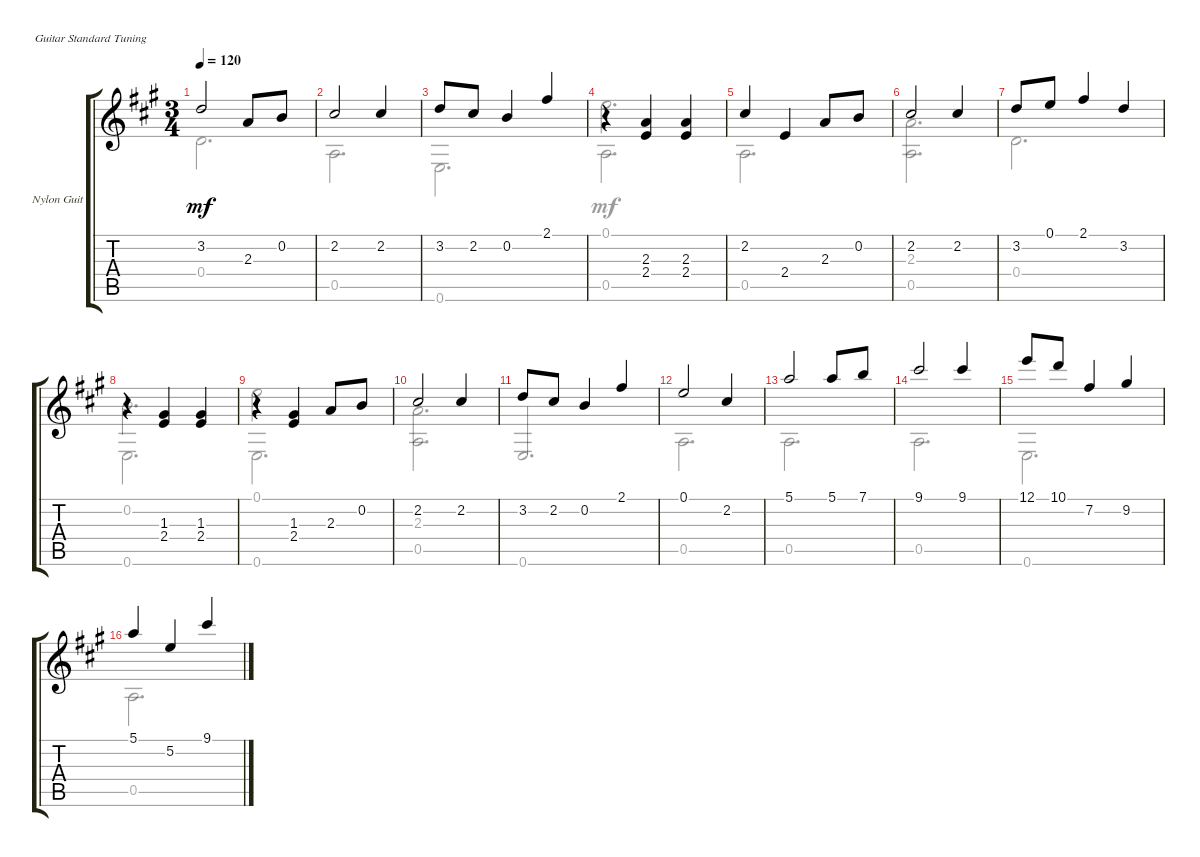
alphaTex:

\defaultSystemsLayout 4
\bracketExtendMode groupsimilarinstruments
\firstSystemTrackNameOrientation horizontal
\otherSystemsTrackNameOrientation horizontal
\track ("Nylon Guitar" "Nylon Guit") {instrument acousticguitarsteel}
\staff {score tabs}
\tuning (E4 B3 G3 D3 A2 E2)
\voice
\ts (3 4)
\tempo 120
\clef g2
\ks a
3.2.2{dy mf} 2.3.8 0.2.8 |
2.2.2 2.2.4 |
3.2.8 2.2.8 0.2.4 2.1.4 |
r.4 (2.3 2.4).4 (2.3 2.4).4 |
2.2.4 2.4.4 2.3.8 0.2.8 |
2.2.2 2.2.4 |
3.2.8 0.1.8 2.1.4 3.2.4 |
r.4 (1.3 2.4).4 (2.4 1.3).4 |
r.4 (1.3 2.4).4 2.3.8 0.2.8 |
2.2.2 2.2.4 |
3.2.8 2.2.8 0.2.4 2.1.4 |
0.1.2 2.2.4 |
5.1.2 5.1.8 7.1.8 |
9.1.2 9.1.4 |
12.1.8 10.1.8 7.2.4 9.2.4 |
5.1.4 5.2.4 9.1.4
\voice
\clef g2
\ottava regular
\simile none
\ks a
0.4.2{d dy mf} |
0.5.2{d} |
0.6.2{d} |
0.1.2{d} |
0.5.2{d} |
(2.3 0.5).2{d} |
0.4.2{d} |
0.2.2{d} |
0.1.2 |
|
|
0.5.2{d} |
0.5.2{d} |
0.5.2{d} |
0.6.2{d} |
0.5.2{d}
\voice
\clef g2
\ottava regular
\simile none
\ks a
|
|
|
0.5.2{d} |
|
|
|
0.6.2{d} |
0.6.2{d} |
(0.5 2.3).2{d} |
0.6.2{d beam invert} |
|
|
|
|
